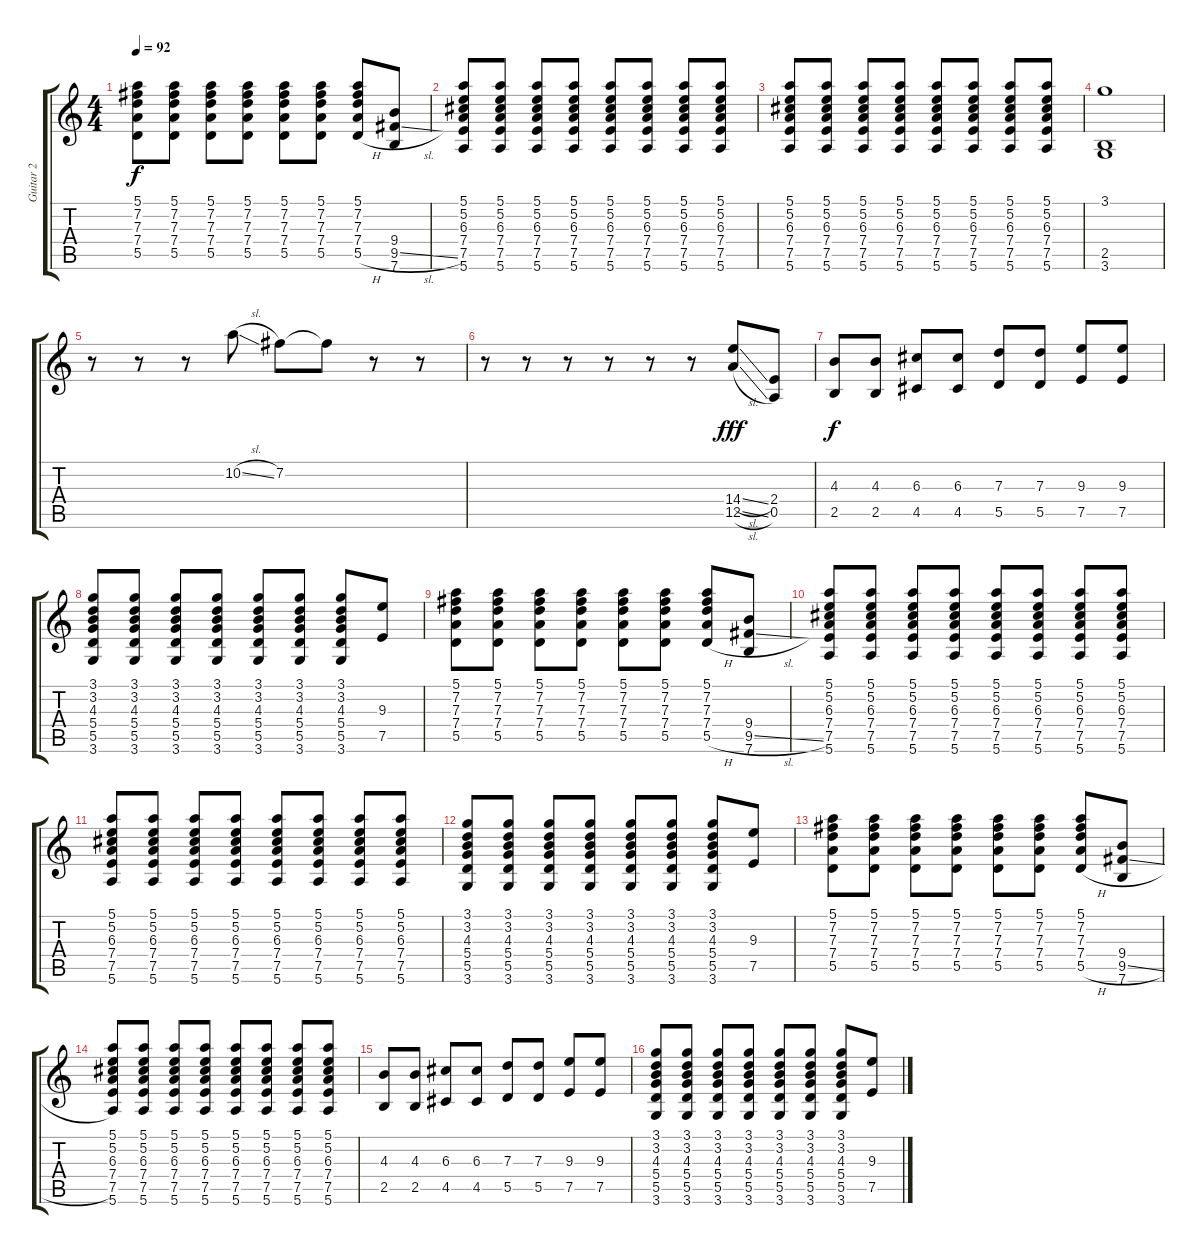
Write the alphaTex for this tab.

\track ("Guitar 2" "Guitar 2") {instrument overdrivenguitar}
\staff {score tabs}
\tuning (E4 B3 G3 D3 A2 E2) {hide}
\ts (4 4)
\tempo 92
\clef g2
\ks c
(5.1 7.2 7.3 7.4 5.5).8{dy f} (5.1 7.2 7.3 7.4 5.5).8 (5.1 7.2 7.3 7.4 5.5).8 (5.1 7.2 7.3 7.4 5.5).8 (5.1 7.2 7.3 7.4 5.5).8 (5.1 7.2 7.3 7.4 5.5).8 (5.1 7.2 7.3 7.4 5.5{h}).8 (9.4 9.5{sl} 7.6).8 |
(5.1 5.2 6.3 7.4 7.5 5.6).8 (5.1 5.2 6.3 7.4 7.5 5.6).8 (5.1 5.2 6.3 7.4 7.5 5.6).8 (5.1 5.2 6.3 7.4 7.5 5.6).8 (5.1 5.2 6.3 7.4 7.5 5.6).8 (5.1 5.2 6.3 7.4 7.5 5.6).8 (5.1 5.2 6.3 7.4 7.5 5.6).8 (5.1 5.2 6.3 7.4 7.5 5.6).8 |
(5.1 5.2 6.3 7.4 7.5 5.6).8 (5.1 5.2 6.3 7.4 7.5 5.6).8 (5.1 5.2 6.3 7.4 7.5 5.6).8 (5.1 5.2 6.3 7.4 7.5 5.6).8 (5.1 5.2 6.3 7.4 7.5 5.6).8 (5.1 5.2 6.3 7.4 7.5 5.6).8 (5.1 5.2 6.3 7.4 7.5 5.6).8 (5.1 5.2 6.3 7.4 7.5 5.6).8 |
(3.1 2.5 3.6).1 |
r.8 r.8 r.8 10.2{sl}.8 7.2.8 7.2{t}.8 r.8 r.8 |
r.8 r.8 r.8 r.8 r.8 r.8 (14.4{sl} 12.5{sl}).8{dy fff} (2.4 0.5).8 |
(4.3 2.5).8{dy f} (4.3 2.5).8 (6.3 4.5).8 (6.3 4.5).8 (7.3 5.5).8 (7.3 5.5).8 (9.3 7.5).8 (9.3 7.5).8 |
(3.1 3.2 4.3 5.4 5.5 3.6).8 (3.1 3.2 4.3 5.4 5.5 3.6).8 (3.1 3.2 4.3 5.4 5.5 3.6).8 (3.1 3.2 4.3 5.4 5.5 3.6).8 (3.1 3.2 4.3 5.4 5.5 3.6).8 (3.1 3.2 4.3 5.4 5.5 3.6).8 (3.1 3.2 4.3 5.4 5.5 3.6).8 (9.3 7.5).8 |
(5.1 7.2 7.3 7.4 5.5).8 (5.1 7.2 7.3 7.4 5.5).8 (5.1 7.2 7.3 7.4 5.5).8 (5.1 7.2 7.3 7.4 5.5).8 (5.1 7.2 7.3 7.4 5.5).8 (5.1 7.2 7.3 7.4 5.5).8 (5.1 7.2 7.3 7.4 5.5{h}).8 (9.4 9.5{sl} 7.6).8 |
(5.1 5.2 6.3 7.4 7.5 5.6).8 (5.1 5.2 6.3 7.4 7.5 5.6).8 (5.1 5.2 6.3 7.4 7.5 5.6).8 (5.1 5.2 6.3 7.4 7.5 5.6).8 (5.1 5.2 6.3 7.4 7.5 5.6).8 (5.1 5.2 6.3 7.4 7.5 5.6).8 (5.1 5.2 6.3 7.4 7.5 5.6).8 (5.1 5.2 6.3 7.4 7.5 5.6).8 |
(5.1 5.2 6.3 7.4 7.5 5.6).8 (5.1 5.2 6.3 7.4 7.5 5.6).8 (5.1 5.2 6.3 7.4 7.5 5.6).8 (5.1 5.2 6.3 7.4 7.5 5.6).8 (5.1 5.2 6.3 7.4 7.5 5.6).8 (5.1 5.2 6.3 7.4 7.5 5.6).8 (5.1 5.2 6.3 7.4 7.5 5.6).8 (5.1 5.2 6.3 7.4 7.5 5.6).8 |
(3.1 3.2 4.3 5.4 5.5 3.6).8 (3.1 3.2 4.3 5.4 5.5 3.6).8 (3.1 3.2 4.3 5.4 5.5 3.6).8 (3.1 3.2 4.3 5.4 5.5 3.6).8 (3.1 3.2 4.3 5.4 5.5 3.6).8 (3.1 3.2 4.3 5.4 5.5 3.6).8 (3.1 3.2 4.3 5.4 5.5 3.6).8 (9.3 7.5).8 |
(5.1 7.2 7.3 7.4 5.5).8 (5.1 7.2 7.3 7.4 5.5).8 (5.1 7.2 7.3 7.4 5.5).8 (5.1 7.2 7.3 7.4 5.5).8 (5.1 7.2 7.3 7.4 5.5).8 (5.1 7.2 7.3 7.4 5.5).8 (5.1 7.2 7.3 7.4 5.5{h}).8 (9.4 9.5{sl} 7.6).8 |
(5.1 5.2 6.3 7.4 7.5 5.6).8 (5.1 5.2 6.3 7.4 7.5 5.6).8 (5.1 5.2 6.3 7.4 7.5 5.6).8 (5.1 5.2 6.3 7.4 7.5 5.6).8 (5.1 5.2 6.3 7.4 7.5 5.6).8 (5.1 5.2 6.3 7.4 7.5 5.6).8 (5.1 5.2 6.3 7.4 7.5 5.6).8 (5.1 5.2 6.3 7.4 7.5 5.6).8 |
(4.3 2.5).8 (4.3 2.5).8 (6.3 4.5).8 (6.3 4.5).8 (7.3 5.5).8 (7.3 5.5).8 (9.3 7.5).8 (9.3 7.5).8 |
(3.1 3.2 4.3 5.4 5.5 3.6).8 (3.1 3.2 4.3 5.4 5.5 3.6).8 (3.1 3.2 4.3 5.4 5.5 3.6).8 (3.1 3.2 4.3 5.4 5.5 3.6).8 (3.1 3.2 4.3 5.4 5.5 3.6).8 (3.1 3.2 4.3 5.4 5.5 3.6).8 (3.1 3.2 4.3 5.4 5.5 3.6).8 (9.3 7.5).8
